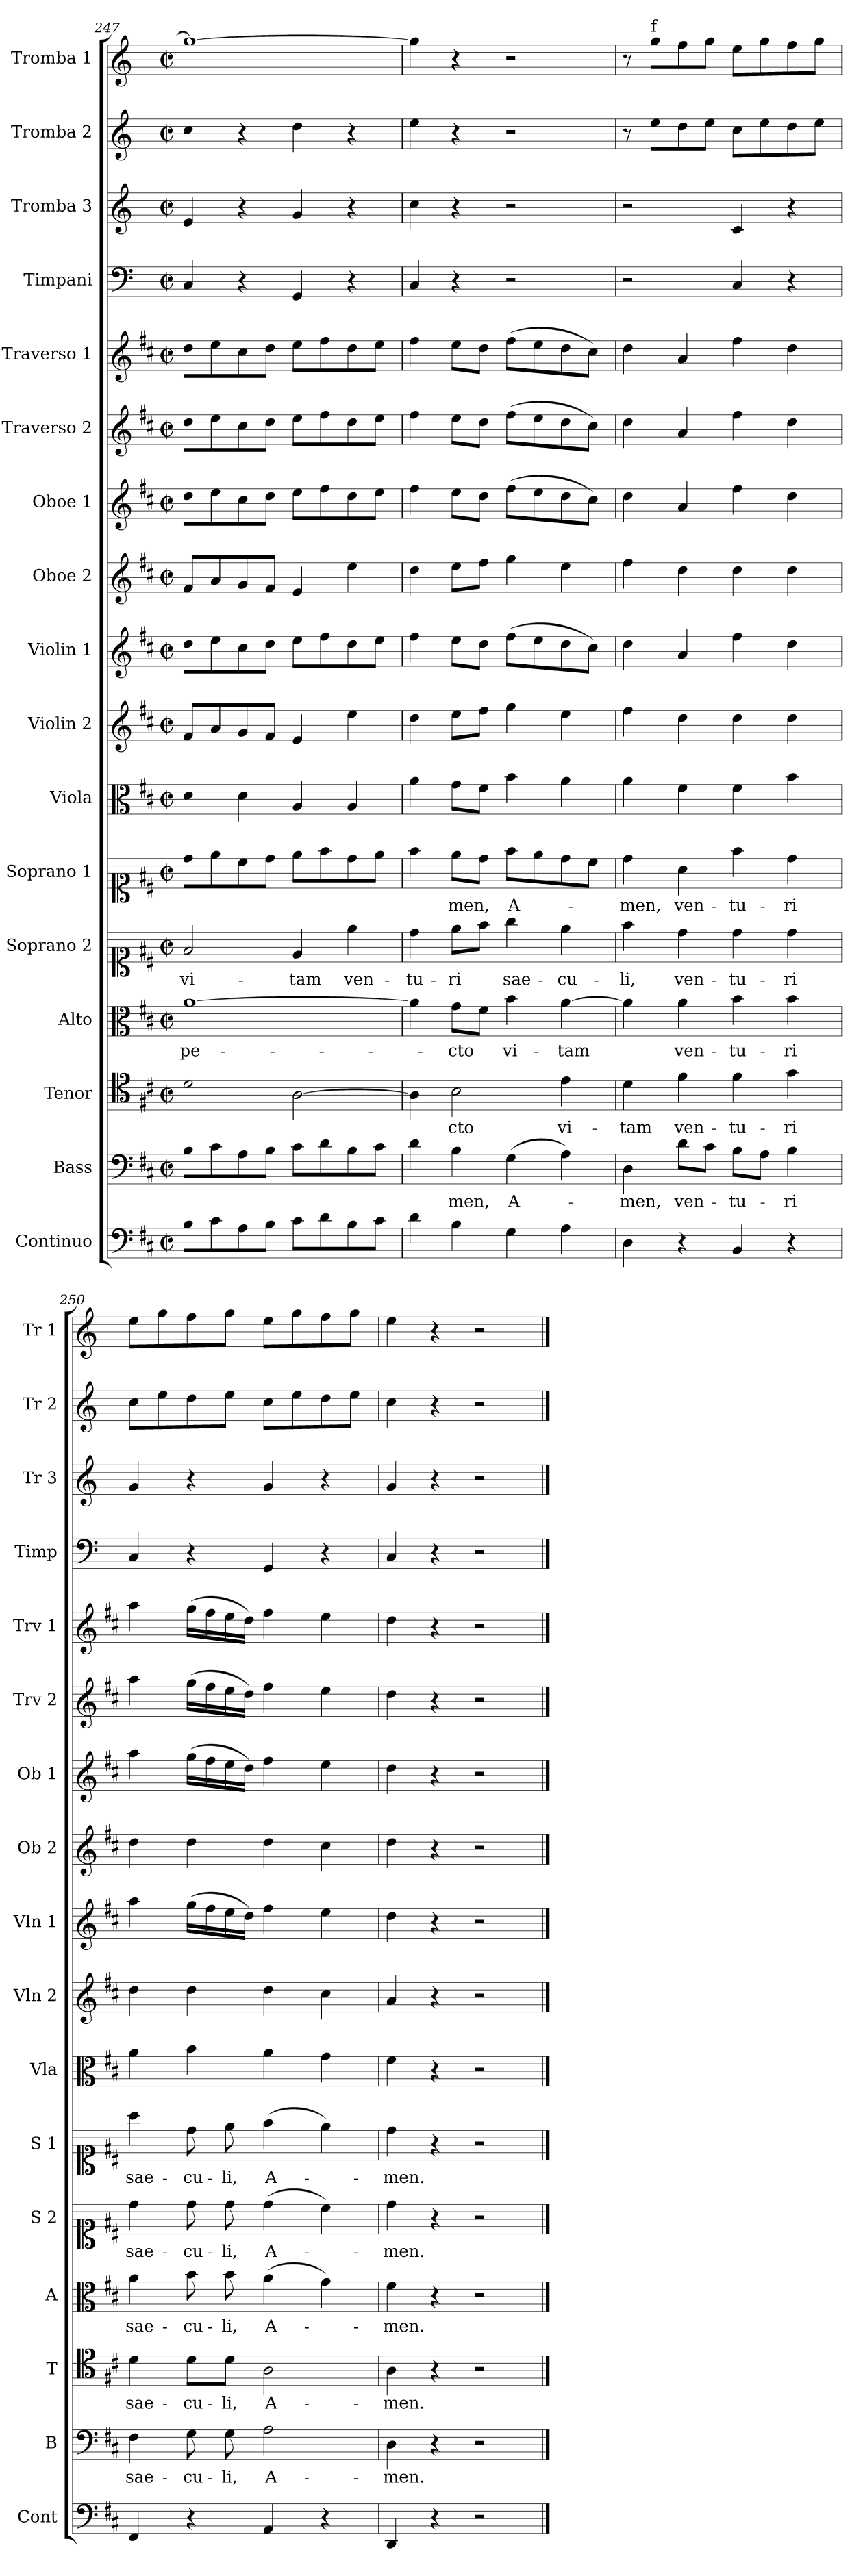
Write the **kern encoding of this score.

**kern	**kern	**text	**kern	**text	**kern	**text	**kern	**text	**kern	**text	**kern	**kern	**kern	**kern	**kern	**kern	**kern	**kern	**kern	**kern	**kern
*part17	*part16	*part16	*part15	*part15	*part14	*part14	*part13	*part13	*part12	*part12	*part11	*part10	*part9	*part8	*part7	*part6	*part5	*part4	*part3	*part2	*part1
*staff17	*staff16	*staff16	*staff15	*staff15	*staff14	*staff14	*staff13	*staff13	*staff12	*staff12	*staff11	*staff10	*staff9	*staff8	*staff7	*staff6	*staff5	*staff4	*staff3	*staff2	*staff1
*I"Continuo	*I"Bass	*	*I"Tenor	*	*I"Alto	*	*I"Soprano 2	*	*I"Soprano 1	*	*I"Viola	*I"Violin 2	*I"Violin 1	*I"Oboe 2	*I"Oboe 1	*I"Traverso 2	*I"Traverso 1	*I"Timpani	*I"Tromba 3	*I"Tromba 2	*I"Tromba 1
*I'Cont	*I'B	*	*I'T	*	*I'A	*	*I'S 2	*	*I'S 1	*	*I'Vla	*I'Vln 2	*I'Vln 1	*I'Ob 2	*I'Ob 1	*I'Trv 2	*I'Trv 1	*I'Timp	*I'Tr 3	*I'Tr 2	*I'Tr 1
*clefF4	*clefF4	*	*clefC4	*	*clefC3	*	*clefC1	*	*clefC1	*	*clefC3	*clefG2	*clefG2	*clefG2	*clefG2	*clefG2	*clefG2	*clefF4	*clefG2	*clefG2	*clefG2
*	*	*	*	*	*	*	*	*	*	*	*	*	*	*	*	*	*	*ITrd-1c-2	*ITrd-1c-2	*ITrd-1c-2	*ITrd-1c-2
*k[f#c#]	*k[f#c#]	*	*k[f#c#]	*	*k[f#c#]	*	*k[f#c#]	*	*k[f#c#]	*	*k[f#c#]	*k[f#c#]	*k[f#c#]	*k[f#c#]	*k[f#c#]	*k[f#c#]	*k[f#c#]	*k[f#c#]	*k[f#c#]	*k[f#c#]	*k[f#c#]
*M2/2	*M2/2	*	*M2/2	*	*M2/2	*	*M2/2	*	*M2/2	*	*M2/2	*M2/2	*M2/2	*M2/2	*M2/2	*M2/2	*M2/2	*M2/2	*M2/2	*M2/2	*M2/2
*met(c|)	*met(c|)	*	*met(c|)	*	*met(c|)	*	*met(c|)	*	*met(c|)	*	*met(c|)	*met(c|)	*met(c|)	*met(c|)	*met(c|)	*met(c|)	*met(c|)	*met(c|)	*met(c|)	*met(c|)	*met(c|)
=247	=247	=247	=247	=247	=247	=247	=247	=247	=247	=247	=247	=247	=247	=247	=247	=247	=247	=247	=247	=247	=247
!	!	!	!	!	!	!LO:LY:b	!	!LO:LY:b	!	!	!	!	!	!	!	!	!	!	!	!	!
8B\L	8B\L	.	2d\	.	[1a	-pe-	2f#/	vi-	8dd\L	.	4d\	8f#/L	8dd\L	8f#/L	8dd\L	8dd\L	8dd\L	4D/	4f#/	4dd\	1aa_
8c#\	8c#\	.	.	.	.	.	.	.	8ee\	.	.	8a/	8ee\	8a/	8ee\	8ee\	8ee\	.	.	.	.
8A\	8A\	.	.	.	.	.	.	.	8cc#\	.	4d\	8g/	8cc#\	8g/	8cc#\	8cc#\	8cc#\	4r	4r	4r	.
8B\J	8B\J	.	.	.	.	.	.	.	8dd\J	.	.	8f#/J	8dd\J	8f#/J	8dd\J	8dd\J	8dd\J	.	.	.	.
!	!	!	!	!	!	!	!	!LO:LY:b	!	!	!	!	!	!	!	!	!	!	!	!	!
8c#\L	8c#\L	.	[2A\	.	.	.	4e/	-tam	8ee\L	.	4A/	4e/	8ee\L	4e/	8ee\L	8ee\L	8ee\L	4AA/	4a/	4ee\	.
8d\	8d\	.	.	.	.	.	.	.	8ff#\	.	.	.	8ff#\	.	8ff#\	8ff#\	8ff#\	.	.	.	.
!	!	!	!	!	!	!	!	!LO:LY:b	!	!	!	!	!	!	!	!	!	!	!	!	!
8B\	8B\	.	.	.	.	.	4ee\	ven-	8dd\	.	4A/	4ee\	8dd\	4ee\	8dd\	8dd\	8dd\	4r	4r	4r	.
8c#\J	8c#\J	.	.	.	.	.	.	.	8ee\J	.	.	.	8ee\J	.	8ee\J	8ee\J	8ee\J	.	.	.	.
=248	=248	=248	=248	=248	=248	=248	=248	=248	=248	=248	=248	=248	=248	=248	=248	=248	=248	=248	=248	=248	=248
!	!	!	!	!	!	!	!	!LO:LY:b	!	!	!	!	!	!	!	!	!	!	!	!	!
4d\	4d\	.	4A\]	.	4a\]	.	4dd\	-tu-	4ff#\	.	4a\	4dd\	4ff#\	4dd\	4ff#\	4ff#\	4ff#\	4D/	4dd\	4ff#\	4aa\]
!	!	!LO:LY:b	!	!LO:LY:b	!	!LO:LY:b	!	!LO:LY:b	!	!LO:LY:b	!	!	!	!	!	!	!	!	!	!	!
4B\	4B\	-men,	2B\	-cto	8g\L	-cto	8ee\L	-ri	8ee\L	-men,	8g\L	8ee\L	8ee\L	8ee\L	8ee\L	8ee\L	8ee\L	4r	4r	4r	4r
.	.	.	.	.	8f#\J	.	8ff#\J	.	8dd\J	.	8f#\J	8ff#\J	8dd\J	8ff#\J	8dd\J	8dd\J	8dd\J	.	.	.	.
!	!	!LO:LY:b	!	!	!	!LO:LY:b	!	!LO:LY:b	!	!LO:LY:b	!	!	!	!	!	!	!	!	!	!	!
4G\	(4G\	A-	.	.	4b\	vi-	4gg\	sae-	8ff#\L	A-	4b\	4gg\	(8ff#\L	4gg\	(8ff#\L	(8ff#\L	(8ff#\L	2r	2r	2r	2r
.	.	.	.	.	.	.	.	.	8ee\	.	.	.	8ee\	.	8ee\	8ee\	8ee\	.	.	.	.
!	!	!	!	!LO:LY:b	!	!LO:LY:b	!	!LO:LY:b	!	!	!	!	!	!	!	!	!	!	!	!	!
4A\	4A\)	.	4e\	vi-	[4a\	-tam	4ee\	-cu-	8dd\	.	4a\	4ee\	8dd\	4ee\	8dd\	8dd\	8dd\	.	.	.	.
.	.	.	.	.	.	.	.	.	8cc#\J	.	.	.	8cc#\J)	.	8cc#\J)	8cc#\J)	8cc#\J)	.	.	.	.
=249	=249	=249	=249	=249	=249	=249	=249	=249	=249	=249	=249	=249	=249	=249	=249	=249	=249	=249	=249	=249	=249
!	!	!LO:LY:b	!	!LO:LY:b	!	!	!	!LO:LY:b	!	!LO:LY:b	!	!	!	!	!	!	!	!	!	!	!
4D\	4D\	-men,	4d\	-tam	4a\]	.	4ff#\	-li,	4dd\	-men,	4a\	4ff#\	4dd\	4ff#\	4dd\	4dd\	4dd\	2r	2r	8r	8r
!	!	!	!	!	!	!	!	!	!	!	!	!	!	!	!	!	!	!	!	!	!LO:TX:a:t=f
.	.	.	.	.	.	.	.	.	.	.	.	.	.	.	.	.	.	.	.	8ff#\L	8aa\L
!	!	!LO:LY:b	!	!LO:LY:b	!	!LO:LY:b	!	!LO:LY:b	!	!LO:LY:b	!	!	!	!	!	!	!	!	!	!	!
4r	8d\L	ven-	4f#\	ven-	4a\	ven-	4dd\	ven-	4a\	ven-	4f#\	4dd\	4a/	4dd\	4a/	4a/	4a/	.	.	8ee\	8gg\
.	8c#\J	.	.	.	.	.	.	.	.	.	.	.	.	.	.	.	.	.	.	8ff#\J	8aa\J
!	!	!LO:LY:b	!	!LO:LY:b	!	!LO:LY:b	!	!LO:LY:b	!	!LO:LY:b	!	!	!	!	!	!	!	!	!	!	!
4BB/	8B\L	-tu-	4f#\	-tu-	4b\	-tu-	4dd\	-tu-	4ff#\	-tu-	4f#\	4dd\	4ff#\	4dd\	4ff#\	4ff#\	4ff#\	4D/	4d/	8dd\L	8ff#\L
.	8A\J	.	.	.	.	.	.	.	.	.	.	.	.	.	.	.	.	.	.	8ff#\	8aa\
!	!	!LO:LY:b	!	!LO:LY:b	!	!LO:LY:b	!	!LO:LY:b	!	!LO:LY:b	!	!	!	!	!	!	!	!	!	!	!
4r	4B\	-ri	4g\	-ri	4b\	-ri	4dd\	-ri	4dd\	-ri	4b\	4dd\	4dd\	4dd\	4dd\	4dd\	4dd\	4r	4r	8ee\	8gg\
.	.	.	.	.	.	.	.	.	.	.	.	.	.	.	.	.	.	.	.	8ff#\J	8aa\J
=250	=250	=250	=250	=250	=250	=250	=250	=250	=250	=250	=250	=250	=250	=250	=250	=250	=250	=250	=250	=250	=250
!	!	!LO:LY:b	!	!LO:LY:b	!	!LO:LY:b	!	!LO:LY:b	!	!LO:LY:b	!	!	!	!	!	!	!	!	!	!	!
4FF#/	4F#\	sae-	4d\	sae-	4a\	sae-	4dd\	sae-	4aa\	sae-	4a\	4dd\	4aa\	4dd\	4aa\	4aa\	4aa\	4D/	4a/	8dd\L	8ff#\L
.	.	.	.	.	.	.	.	.	.	.	.	.	.	.	.	.	.	.	.	8ff#\	8aa\
!	!	!LO:LY:b	!	!LO:LY:b	!	!LO:LY:b	!	!LO:LY:b	!	!LO:LY:b	!	!	!	!	!	!	!	!	!	!	!
4r	8G\	-cu-	8d\L	-cu-	8b\	-cu-	8dd\	-cu-	8dd\	-cu-	4b\	4dd\	(16gg\LL	4dd\	(16gg\LL	(16gg\LL	(16gg\LL	4r	4r	8ee\	8gg\
.	.	.	.	.	.	.	.	.	.	.	.	.	16ff#\	.	16ff#\	16ff#\	16ff#\	.	.	.	.
!	!	!LO:LY:b	!	!LO:LY:b	!	!LO:LY:b	!	!LO:LY:b	!	!LO:LY:b	!	!	!	!	!	!	!	!	!	!	!
.	8G\	-li,	8d\J	-li,	8b\	-li,	8dd\	-li,	8ee\	-li,	.	.	16ee\	.	16ee\	16ee\	16ee\	.	.	8ff#\J	8aa\J
.	.	.	.	.	.	.	.	.	.	.	.	.	16dd\JJ)	.	16dd\JJ)	16dd\JJ)	16dd\JJ)	.	.	.	.
!	!	!LO:LY:b	!	!LO:LY:b	!	!LO:LY:b	!	!LO:LY:b	!	!LO:LY:b	!	!	!	!	!	!	!	!	!	!	!
4AA/	2A\	A-	2A\	A-	(4a\	A-	(4dd\	A-	(4ff#\	A-	4a\	4dd\	4ff#\	4dd\	4ff#\	4ff#\	4ff#\	4AA/	4a/	8dd\L	8ff#\L
.	.	.	.	.	.	.	.	.	.	.	.	.	.	.	.	.	.	.	.	8ff#\	8aa\
4r	.	.	.	.	4g\)	.	4cc#\)	.	4ee\)	.	4g\	4cc#\	4ee\	4cc#\	4ee\	4ee\	4ee\	4r	4r	8ee\	8gg\
.	.	.	.	.	.	.	.	.	.	.	.	.	.	.	.	.	.	.	.	8ff#\J	8aa\J
=251	=251	=251	=251	=251	=251	=251	=251	=251	=251	=251	=251	=251	=251	=251	=251	=251	=251	=251	=251	=251	=251
!	!	!LO:LY:b	!	!LO:LY:b	!	!LO:LY:b	!	!LO:LY:b	!	!LO:LY:b	!	!	!	!	!	!	!	!	!	!	!
4DD/	4D\	-men.	4A\	-men.	4f#\	-men.	4dd\	-men.	4dd\	-men.	4f#\	4a/	4dd\	4dd\	4dd\	4dd\	4dd\	4D/	4a/	4dd\	4ff#\
4r	4r	.	4r	.	4r	.	4r	.	4r	.	4r	4r	4r	4r	4r	4r	4r	4r	4r	4r	4r
2r	2r	.	2r	.	2r	.	2r	.	2r	.	2r	2r	2r	2r	2r	2r	2r	2r	2r	2r	2r
==	==	==	==	==	==	==	==	==	==	==	==	==	==	==	==	==	==	==	==	==	==
*-	*-	*-	*-	*-	*-	*-	*-	*-	*-	*-	*-	*-	*-	*-	*-	*-	*-	*-	*-	*-	*-
